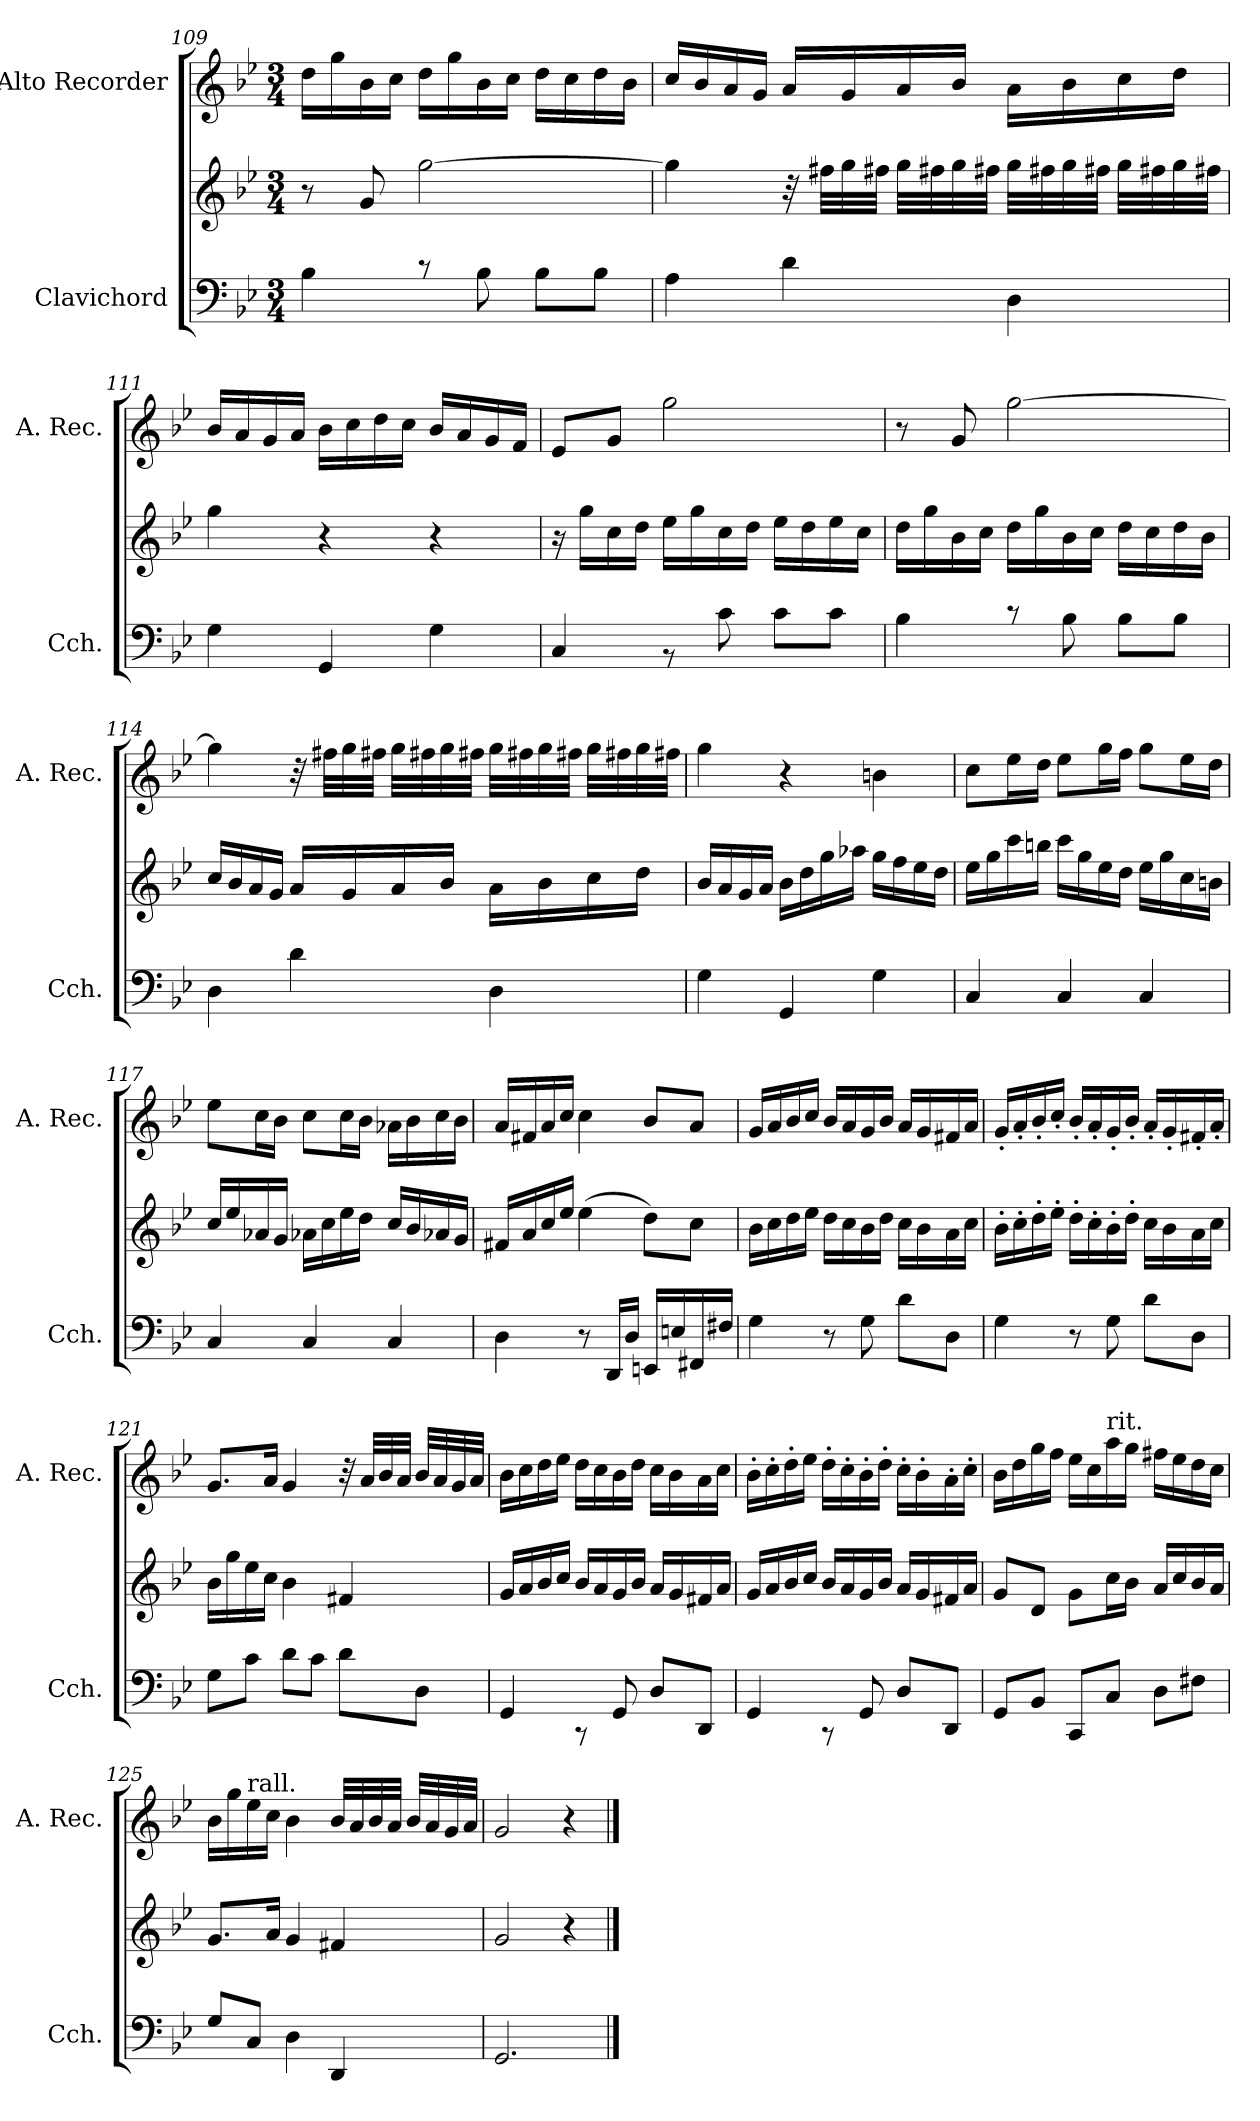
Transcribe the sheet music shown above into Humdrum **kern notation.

**kern	**kern	**kern
*part2	*part2	*part1
*staff3	*staff2	*staff1
*I"Clavichord	*	*I"Alto Recorder
*I'Cch.	*	*I'A. Rec.
!!LO:LB:g=z
*clefF4	*clefG2	*clefG2
*k[b-e-]	*k[b-e-]	*k[b-e-]
*B-:	*B-:	*B-:
*M3/4	*M3/4	*M3/4
=109	=109	=109
4B-\	8r	16dd\LL
.	.	16gg\
.	8g/	16b-\
.	.	16cc\JJ
8rc	[2gg\	16dd\LL
.	.	16gg\
8B-\	.	16b-\
.	.	16cc\JJ
8B-\L	.	16dd\LL
.	.	16cc\
8B-\J	.	16dd\
.	.	16b-\JJ
!!LO:PB:g=z
=110	=110	=110
4A\	4gg\]	16cc/LL
.	.	16b-/
.	.	16a/
.	.	16g/JJ
4d\	32r	16a/LL
.	32ff#X\LLL	.
.	32gg\	16g/
.	32ff#X\JJJ	.
.	32gg\LLL	16a/
.	32ff#X\	.
.	32gg\	16b-/JJ
.	32ff#X\JJJ	.
4D\	32gg\LLL	16a\LL
.	32ff#X\	.
.	32gg\	16b-\
.	32ff#X\JJJ	.
.	32gg\LLL	16cc\
.	32ff#X\	.
.	32gg\	16dd\JJ
.	32ff#X\JJJ	.
!!LO:LB:g=z
=111	=111	=111
4G\	4gg\	16b-/LL
.	.	16a/
.	.	16g/
.	.	16a/JJ
4GG/	4r	16b-\LL
.	.	16cc\
.	.	16dd\
.	.	16cc\JJ
4G\	4r	16b-/LL
.	.	16a/
.	.	16g/
.	.	16f/JJ
=112	=112	=112
4C/	16r	8e-/L
.	16gg\LL	.
.	16cc\	8g/J
.	16dd\JJ	.
8rBB	16ee-\LL	2gg\
.	16gg\	.
8c\	16cc\	.
.	16dd\JJ	.
8c\L	16ee-\LL	.
.	16dd\	.
8c\J	16ee-\	.
.	16cc\JJ	.
!!LO:LB:g=z
=113	=113	=113
4B-\	16dd\LL	8r
.	16gg\	.
.	16b-\	8g/
.	16cc\JJ	.
8rc	16dd\LL	[2gg\
.	16gg\	.
8B-\	16b-\	.
.	16cc\JJ	.
8B-\L	16dd\LL	.
.	16cc\	.
8B-\J	16dd\	.
.	16b-\JJ	.
!!LO:LB:g=z
=114	=114	=114
4D\	16cc/LL	4gg\]
.	16b-/	.
.	16a/	.
.	16g/JJ	.
4d\	16a/LL	32r
.	.	32ff#X\LLL
.	16g/	32gg\
.	.	32ff#X\JJJ
.	16a/	32gg\LLL
.	.	32ff#X\
.	16b-/JJ	32gg\
.	.	32ff#X\JJJ
4D\	16a\LL	32gg\LLL
.	.	32ff#X\
.	16b-\	32gg\
.	.	32ff#X\JJJ
.	16cc\	32gg\LLL
.	.	32ff#X\
.	16dd\JJ	32gg\
.	.	32ff#X\JJJ
!!LO:PB:g=z
=115	=115	=115
4G\	16b-/LL	4gg\
.	16a/	.
.	16g/	.
.	16a/JJ	.
4GG/	16b-\LL	4r
.	16dd\	.
.	16gg\	.
.	16aa-X\JJ	.
4G\	16gg\LL	4bn\
.	16ff\	.
.	16ee-\	.
.	16dd\JJ	.
=116	=116	=116
4C/	16ee-\LL	8cc\L
.	16gg\	.
.	16ccc\	16ee-\L
.	16bbn\JJ	16dd\JJ
4C/	16ccc\LL	8ee-\L
.	16gg\	.
.	16ee-\	16gg\L
.	16dd\JJ	16ff\JJ
4C/	16ee-\LL	8gg\L
.	16gg\	.
.	16cc\	16ee-\L
.	16bn\JJ	16dd\JJ
!!LO:LB:g=z
=117	=117	=117
4C/	16cc/LL	8ee-\L
.	16ee-/	.
.	16a-X/	16cc\L
.	16g/JJ	16b-\JJ
4C/	16a-X\LL	8cc\L
.	16cc\	.
.	16ee-\	16cc\L
.	16dd\JJ	16b-\JJ
4C/	16cc/LL	16a-X\LL
.	16b-/	16b-\
.	16a-X/	16cc\
.	16g/JJ	16b-\JJ
!!LO:PB:g=z
=118	=118	=118
4D\	16f#X/LL	16a/LL
.	16a/	16f#X/
.	16cc/	16a/
.	16ee-/JJ	16cc/JJ
8r	(4ee-\	4cc\
16DD/LL	.	.
16D/JJ	.	.
16EEn/LL	8dd\L)	8b-/L
16En/	.	.
16FF#X/	8cc\J	8a/J
16F#X/JJ	.	.
!!LO:PB:g=z
=119	=119	=119
4G\	16b-\LL	16g/LL
.	16cc\	16a/
.	16dd\	16b-/
.	16ee-\JJ	16cc/JJ
8r	16dd\LL	16b-/LL
.	16cc\	16a/
8G\	16b-\	16g/
.	16dd\JJ	16b-/JJ
8d\L	16cc\LL	16a/LL
.	16b-\	16g/
8D\J	16a\	16f#X/
.	16cc\JJ	16a/JJ
!!LO:PB:g=z
=120	=120	=120
4G\	16b-'\LL	16g'/LL
.	16cc'\	16a'/
.	16dd'\	16b-'/
.	16ee-'\JJ	16cc'/JJ
8r	16dd'\LL	16b-'/LL
.	16cc'\	16a'/
8G\	16b-'\	16g'/
.	16dd'\JJ	16b-'/JJ
8d\L	16cc\LL	16a'/LL
.	16b-\	16g'/
8D\J	16a\	16f#X'/
.	16cc\JJ	16a'/JJ
!!LO:PB:g=z
=121	=121	=121
8G\L	16b-\LL	8.g/L
.	16gg\	.
8c\J	16ee-\	.
.	16cc\JJ	16a/Jk
8d\L	4b-\	4g/
8c\J	.	.
8d\L	4f#X/	32r
.	.	32a/LLL
.	.	32b-/
.	.	32a/JJJ
8D\J	.	32b-/LLL
.	.	32a/
.	.	32g/
.	.	32a/JJJ
!!LO:PB:g=z
=122	=122	=122
4GG/	16g/LL	16b-\LL
.	16a/	16cc\
.	16b-/	16dd\
.	16cc/JJ	16ee-\JJ
8rCC	16b-/LL	16dd\LL
.	16a/	16cc\
8GG/	16g/	16b-\
.	16b-/JJ	16dd\JJ
8D/L	16a/LL	16cc\LL
.	16g/	16b-\
8DD/J	16f#X/	16a\
.	16a/JJ	16cc\JJ
=123	=123	=123
4GG/	16g/LL	16b-'\LL
.	16a/	16cc'\
.	16b-/	16dd'\
.	16cc/JJ	16ee-\JJ
8rCC	16b-/LL	16dd'\LL
.	16a/	16cc'\
8GG/	16g/	16b-'\
.	16b-/JJ	16dd'\JJ
8D/L	16a/LL	16cc'\LL
.	16g/	16b-'\
8DD/J	16f#X/	16a'\
.	16a/JJ	16cc'\JJ
!!LO:PB:g=z
=124	=124	=124
8GG/L	8g/L	16b-\LL
.	.	16dd\
8BB-/J	8d/J	16gg\
.	.	16ff\JJ
8CC/L	8g\L	16ee-\LL
.	.	16cc\
!	!	!LO:TX:a:t=rit.
8C/J	16cc\L	16aa\
.	16b-\JJ	16gg\JJ
8D\L	16a/LL	16ff#X\LL
.	16cc/	16ee-\
8F#X\J	16b-/	16dd\
.	16a/JJ	16cc\JJ
!!LO:PB:g=z
=125	=125	=125
8G/L	8.g/L	16b-\LL
.	.	16gg\
!	!	!LO:TX:a:t=rall.
8C/J	.	16ee-\
.	16a/Jk	16cc\JJ
4D\	4g/	4b-\
4DD/	4f#X/	32b-/LLL
.	.	32a/
.	.	32b-/
.	.	32a/JJJ
.	.	32b-/LLL
.	.	32a/
.	.	32g/
.	.	32a/JJJ
!!LO:PB:g=z
=126	=126	=126
2.GG/	2g/	2g/
.	4r	4r
==	==	==
*-	*-	*-
